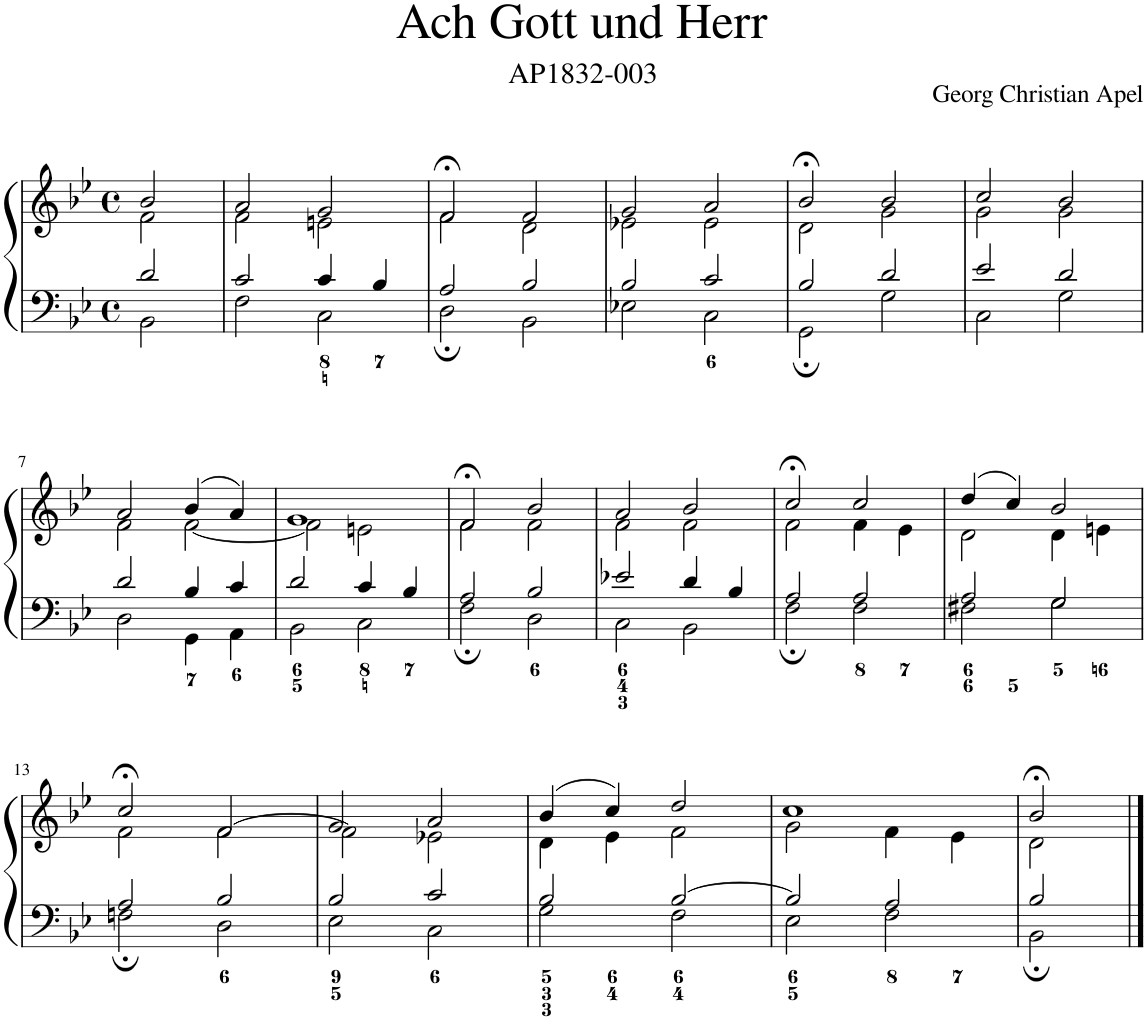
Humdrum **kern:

**kern	**kern
*part1	*part1
*staff2	*staff1
*I"Piano	*
*I'Pno.	*
*clefF4	*clefG2
*k[b-e-]	*k[b-e-]
*M4/4	*M4/4
*met(c)	*met(c)
=1	=1
*^	*^
2d/	2BB-\	2b-/	2f\
=2	=2	=2	=2
2c/	2F\	2a/	2f\
4c/	2C\	2g/	2en\
4B-/	.	.	.
=3	=3	=3	=3
2A/	2D;\	2f;</	2f\
2B-/	2BB-\	2f/	2d\
=4	=4	=4	=4
2B-/	2E-X\	2g/	2e-X\
2c/	2C\	2a/	2e-\
=5	=5	=5	=5
2B-/	2GG;\	2b-;</	2d\
2d/	2G\	2b-/	2g\
=6	=6	=6	=6
2e-/	2C\	2cc/	2g\
2d/	2G\	2b-/	2g\
!!LO:LB:g=z	!!
=7	=7	=7	=7
2d/	2D\	2a/	2f\
4B-/	4GG\	(4b-/	[2f\
4c/	4AA\	4a/)	.
=8	=8	=8	=8
2d/	2BB-\	1g	2f\]
4c/	2C\	.	2en\
4B-/	.	.	.
=9	=9	=9	=9
2A/	2F;\	2f;</	2f\
2B-/	2D\	2b-/	2f\
=10	=10	=10	=10
2e-X/	2C\	2a/	2f\
4d/	2BB-\	2b-/	2f\
4B-/	.	.	.
=11	=11	=11	=11
2A/	2F;\	2cc;</	2f\
2A/	2F\	2cc/	4f\
.	.	.	4e-\
=12	=12	=12	=12
2A/	2F#X\	(4dd/	2d\
.	.	4cc/)	.
2G/	2G\	2b-/	4d\
.	.	.	4en\
!!LO:LB:g=z	!!
=13	=13	=13	=13
2A/	2Fn;\	2cc;</	2f\
2B-/	2D\	[2f/	2f\
=14	=14	=14	=14
2B-/	2E-\	2g/	2f\]
2c/	2C\	2a/	2e-X\
=15	=15	=15	=15
2B-/	2G\	(4b-/	4d\
.	.	4cc/)	4e-\
[2B-/	2F\	2dd/	2f\
=16	=16	=16	=16
2B-/]	2E-\	1cc	2g\
2A/	2F\	.	4f\
.	.	.	4e-\
=17	=17	=17	=17
2B-/	2BB-;\	2b-;</	2d\
*v	*v	*	*
*	*v	*v
==	==
*-	*-
